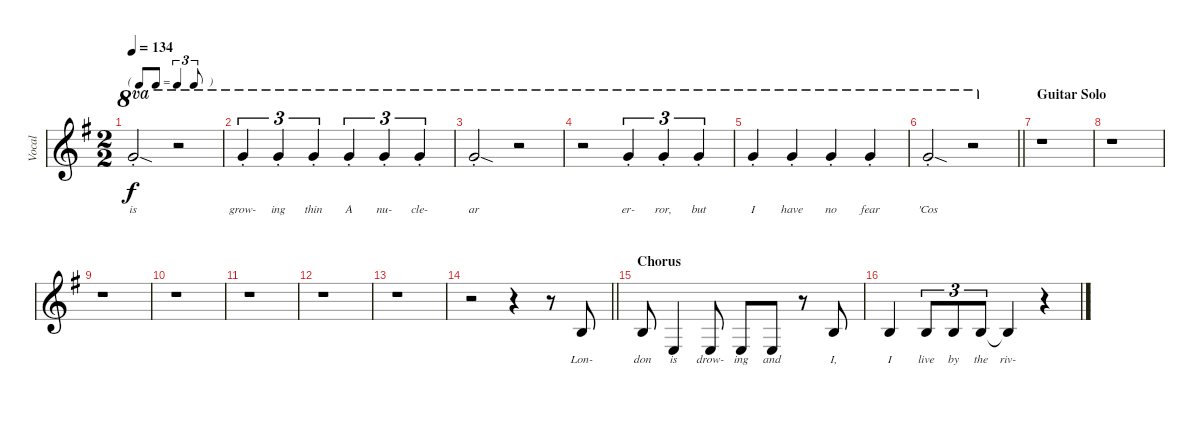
\track ("Vocal" "Vocal") {instrument bassoon}
\staff {score}
\tuning (E4 B3 G3 D3 A2 E2) {hide}
\ts (2 2)
\tf triplet8th
\tempo 134
\clef g2
\ks g
15.1{sod st}.2{ot 8va lyrics (0 "is") lyrics (1 "") lyrics (2 "") lyrics (3 "") lyrics (4 "") dy f} r.2{ot 8va} |
15.1{st}.4{tu (3 2) ot 8va lyrics (0 "grow-") lyrics (1 "") lyrics (2 "") lyrics (3 "") lyrics (4 "")} 15.1{st}.4{tu (3 2) ot 8va lyrics (0 "ing") lyrics (1 "") lyrics (2 "") lyrics (3 "") lyrics (4 "")} 15.1{st}.4{tu (3 2) ot 8va lyrics (0 "thin") lyrics (1 "") lyrics (2 "") lyrics (3 "") lyrics (4 "")} 15.1{st}.4{tu (3 2) ot 8va lyrics (0 "A") lyrics (1 "") lyrics (2 "") lyrics (3 "") lyrics (4 "")} 15.1{st}.4{tu (3 2) ot 8va lyrics (0 "nu-") lyrics (1 "") lyrics (2 "") lyrics (3 "") lyrics (4 "")} 15.1{st}.4{tu (3 2) ot 8va lyrics (0 "cle-") lyrics (1 "") lyrics (2 "") lyrics (3 "") lyrics (4 "")} |
15.1{sod st}.2{ot 8va lyrics (0 "ar") lyrics (1 "") lyrics (2 "") lyrics (3 "") lyrics (4 "")} r.2{ot 8va} |
r.2{ot 8va} 15.1{st}.4{tu (3 2) ot 8va lyrics (0 "er-") lyrics (1 "") lyrics (2 "") lyrics (3 "") lyrics (4 "")} 15.1{st}.4{tu (3 2) ot 8va lyrics (0 "ror,") lyrics (1 "") lyrics (2 "") lyrics (3 "") lyrics (4 "")} 15.1{st}.4{tu (3 2) ot 8va lyrics (0 "but") lyrics (1 "") lyrics (2 "") lyrics (3 "") lyrics (4 "")} |
15.1{st}.4{ot 8va lyrics (0 "I") lyrics (1 "") lyrics (2 "") lyrics (3 "") lyrics (4 "")} 15.1{st}.4{ot 8va lyrics (0 "have") lyrics (1 "") lyrics (2 "") lyrics (3 "") lyrics (4 "")} 15.1{st}.4{ot 8va lyrics (0 "no") lyrics (1 "") lyrics (2 "") lyrics (3 "") lyrics (4 "")} 15.1{st}.4{ot 8va lyrics (0 "fear") lyrics (1 "") lyrics (2 "") lyrics (3 "") lyrics (4 "")} |
\barLineRight lightlight
15.1{sod st}.2{ot 8va lyrics (0 "'Cos") lyrics (1 "") lyrics (2 "") lyrics (3 "") lyrics (4 "")} r.2{ot 8va} |
\section ("" "Guitar Solo")
r.1 |
r.1 |
r.1 |
r.1 |
r.1 |
r.1 |
r.1 |
\barLineRight lightlight
r.2 r.4 r.8 0.2.8{lyrics (0 "Lon-") lyrics (1 "") lyrics (2 "") lyrics (3 "") lyrics (4 "")} |
\section ("" "Chorus")
0.2.8{lyrics (0 "don") lyrics (1 "") lyrics (2 "") lyrics (3 "") lyrics (4 "")} 2.4.4{lyrics (0 "is") lyrics (1 "") lyrics (2 "") lyrics (3 "") lyrics (4 "")} 2.4.8{lyrics (0 "drow-") lyrics (1 "") lyrics (2 "") lyrics (3 "") lyrics (4 "")} 2.4.8{lyrics (0 "ing") lyrics (1 "") lyrics (2 "") lyrics (3 "") lyrics (4 "")} 2.4.8{lyrics (0 "and") lyrics (1 "") lyrics (2 "") lyrics (3 "") lyrics (4 "")} r.8 0.2.8{lyrics (0 "I,") lyrics (1 "") lyrics (2 "") lyrics (3 "") lyrics (4 "")} |
0.2.4{lyrics (0 "I") lyrics (1 "") lyrics (2 "") lyrics (3 "") lyrics (4 "")} 0.2.8{tu (3 2) lyrics (0 "live") lyrics (1 "") lyrics (2 "") lyrics (3 "") lyrics (4 "")} 0.2.8{tu (3 2) lyrics (0 "by") lyrics (1 "") lyrics (2 "") lyrics (3 "") lyrics (4 "")} 0.2.8{tu (3 2) lyrics (0 "the") lyrics (1 "") lyrics (2 "") lyrics (3 "") lyrics (4 "")} 0.2{t}.4{lyrics (0 "riv-") lyrics (1 "") lyrics (2 "") lyrics (3 "") lyrics (4 "")} r.4
